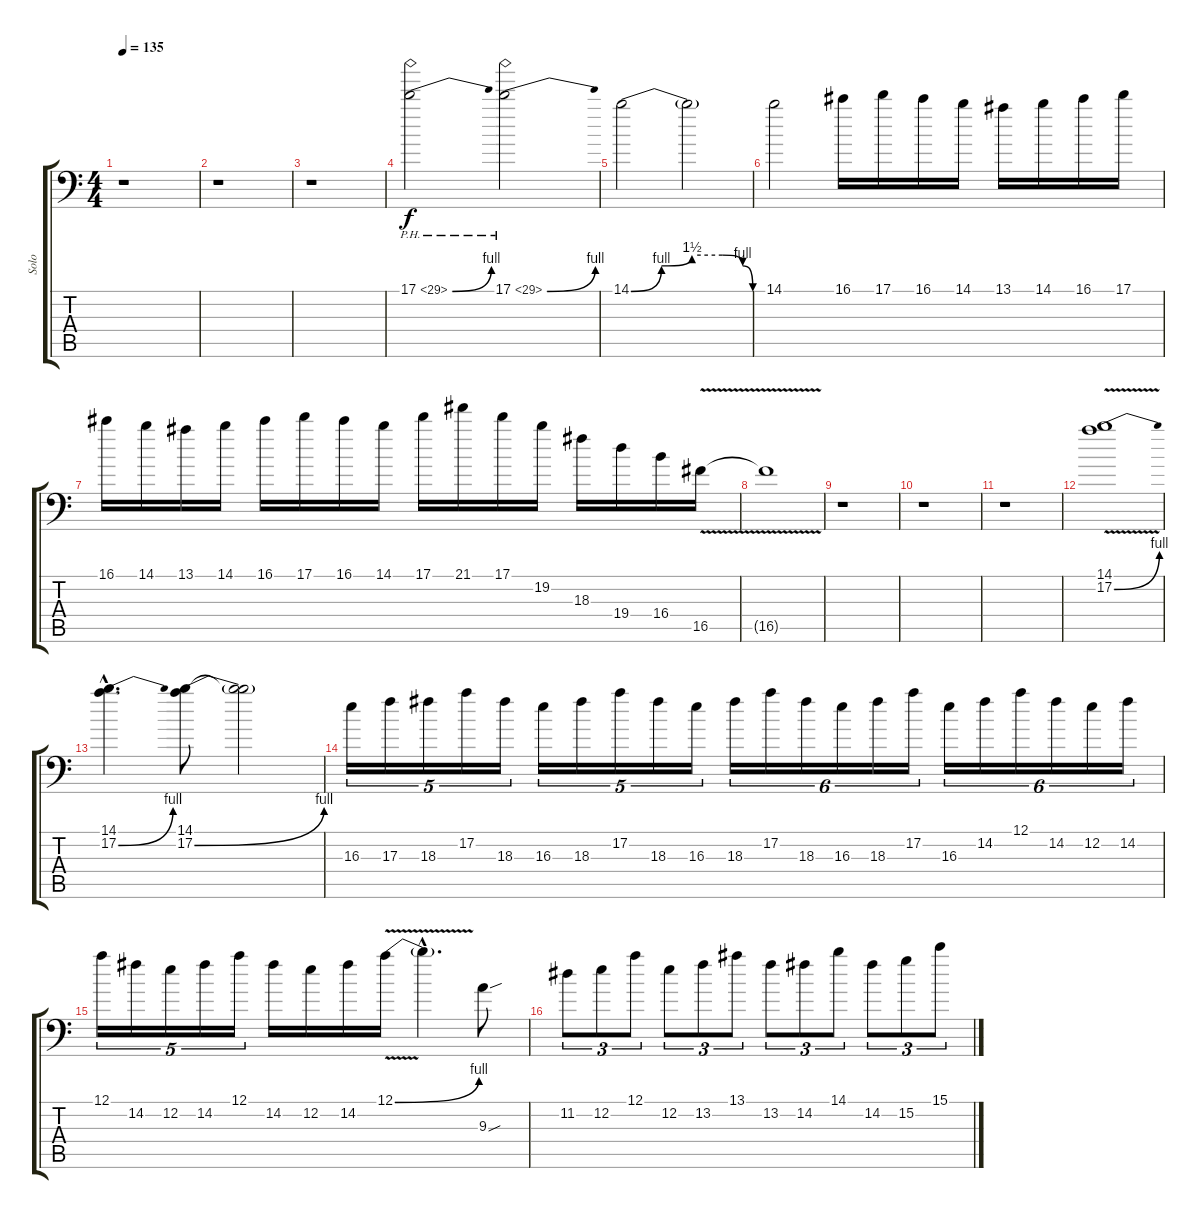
\track ("Solo" "Solo") {instrument distortionguitar}
\staff {score tabs}
\tuning (A3 E3 C3 G2 D2 A1) {hide}
\ts (4 4)
\tempo 135
\clef f4
\ks c
r.1{dy f} |
r.1 |
r.1 |
17.1{be (bend 0 0 60 4) ph 12}.2 17.1{be (bend 0 0 60 4) ph 12}.2 |
14.1{be (custom 0 0 15 4 30 6 45 6 55 4 60 0)}.2 14.1{t}.2 |
14.1.2 16.1.16 17.1.16 16.1.16 14.1.16 13.1.16 14.1.16 16.1.16 17.1.16 |
16.1.16 14.1.16 13.1.16 14.1.16 16.1.16 17.1.16 16.1.16 14.1.16 17.1.16 21.1.16 17.1.16 19.2.16 18.3.16 19.4.16 16.4.16 16.5{v}.16 |
16.5{t}.1 |
r.1 |
r.1 |
r.1 |
(14.1 17.2{be (bend 0 0 60 4) v}).1 |
(14.1{hac} 17.2{be (bend 0 0 60 4) hac}).4{d} (14.1 17.2{be (bend 0 0 60 4)}).8 (14.1{t} 17.2{t}).2 |
16.3.16{tu (5 4)} 17.3.16{tu (5 4)} 18.3.16{tu (5 4)} 17.2.16{tu (5 4)} 18.3.16{tu (5 4)} 16.3.16{tu (5 4)} 18.3.16{tu (5 4)} 17.2.16{tu (5 4)} 18.3.16{tu (5 4)} 16.3.16{tu (5 4)} 18.3.16{tu (6 4)} 17.2.16{tu (6 4)} 18.3.16{tu (6 4)} 16.3.16{tu (6 4)} 18.3.16{tu (6 4)} 17.2.16{tu (6 4)} 16.3.16{tu (6 4)} 14.2.16{tu (6 4)} 12.1.16{tu (6 4)} 14.2.16{tu (6 4)} 12.2.16{tu (6 4)} 14.2.16{tu (6 4)} |
12.1.16{tu (5 4)} 14.2.16{tu (5 4)} 12.2.16{tu (5 4)} 14.2.16{tu (5 4)} 12.1.16{tu (5 4)} 14.2.16 12.2.16 14.2.16 12.1{be (bend 0 0 60 4) v}.16 12.1{hac t}.4{d} 9.3{sou}.8 |
11.2.8{tu (3 2)} 12.2.8{tu (3 2)} 12.1.8{tu (3 2)} 12.2.8{tu (3 2)} 13.2.8{tu (3 2)} 13.1.8{tu (3 2)} 13.2.8{tu (3 2)} 14.2.8{tu (3 2)} 14.1.8{tu (3 2)} 14.2.8{tu (3 2)} 15.2.8{tu (3 2)} 15.1.8{tu (3 2)}
